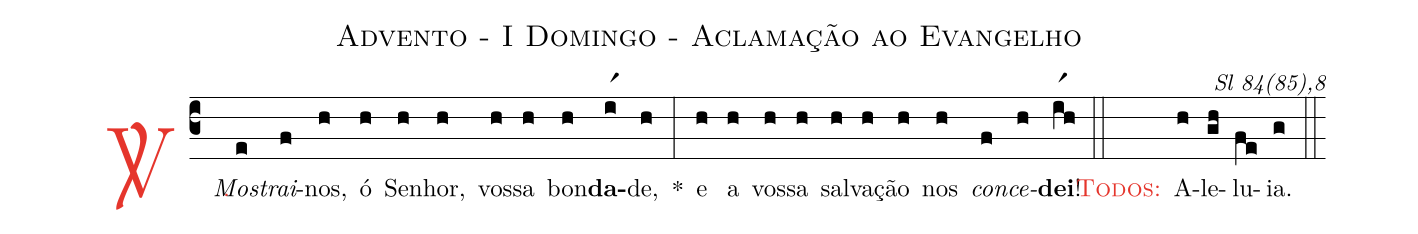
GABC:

name: Advento - I Domingo - Aclamação ao Evangelho;
commentary: Sl 84(85),8;
%%
(c3)

<c><sp>V/</sp>.</c>() <i>Mos</i>(e)<i>trai</i>-(f)nos,(h) ó(h) Se(h)nhor,(h) vos(h)sa(h) bon(h)<b>da</b>(ir1)de,(h) *(:) e(h) a(h) vos(h)sa(h) sal(h)va(h)ção(h) nos(h) <i>con</i>(f)<i>ce</i>(h)<b>dei</b>!(ir1h)

(::)

<c><sc>Todos</sc>:</c>() A(h)le(gh)lu(fe)ia.(g)

(::)
